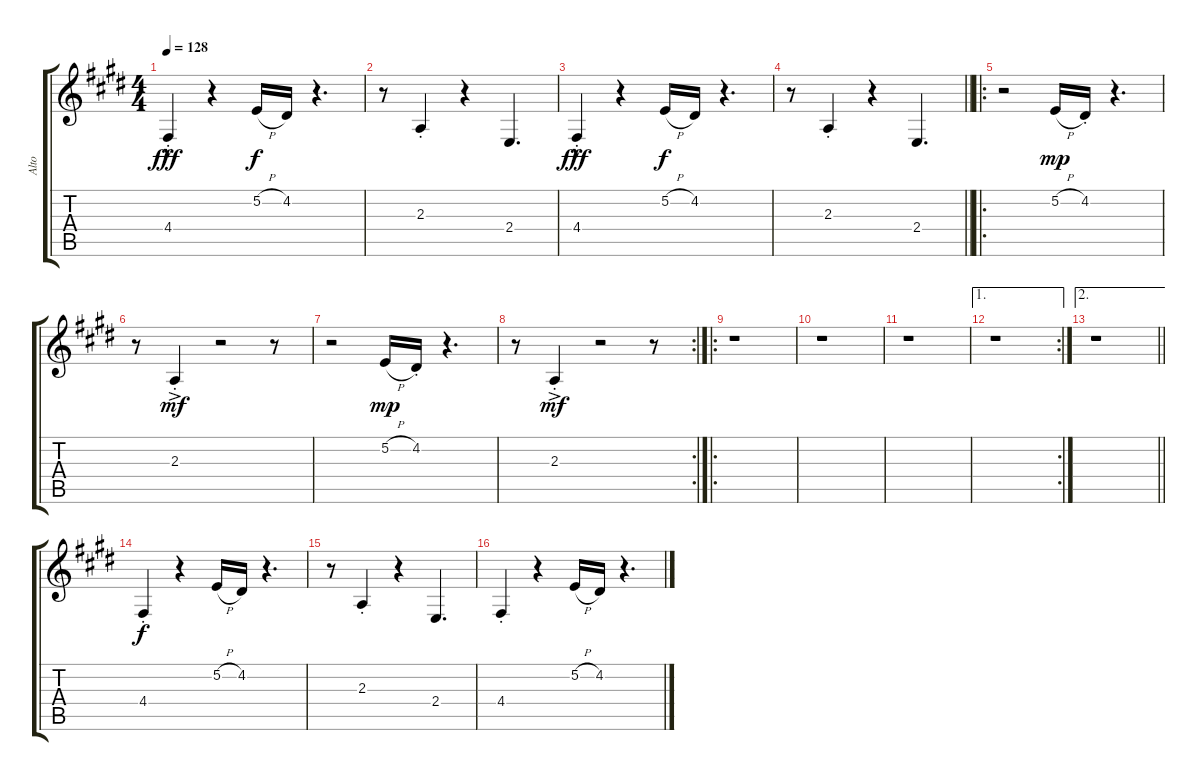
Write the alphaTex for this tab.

\track ("Alto" "Alto") {instrument altosax}
\staff {score tabs}
\tuning (E4 B3 G3 D3 A2 E2) {hide}
\ts (4 4)
\tempo 128
\clef g2
\ks e
4.4{hac st}.4{dy fff instrument altosax} r.4 5.2{h}.16{dy f} 4.2.16 r.4{d} |
\ks c#minor
r.8 2.3{st}.4 r.4 2.4.4{d} |
4.4{hac st}.4{dy fff} r.4 5.2{h}.16{dy f} 4.2.16 r.4{d} |
\barLineRight lightlight
r.8 2.3{st}.4 r.4 2.4.4{d} |
\ro
\ks e
r.2 5.2{h}.16{dy mp} 4.2{st}.16 r.4{d} |
\ks c#minor
r.8 2.3{ac st}.4{dy mf} r.2 r.8 |
r.2 5.2{h}.16{dy mp} 4.2{st}.16 r.4{d} |
\rc 2
r.8 2.3{ac st}.4{dy mf} r.2 r.8 |
\ro
\ks e
r.1 |
\ks c#minor
r.1 |
r.1 |
\ae 1
\rc 2
r.1 |
\ae 2
\barLineRight lightlight
r.1 |
\ks e
4.4{st}.4{dy f} r.4 5.2{h}.16 4.2.16 r.4{d} |
\ks c#minor
r.8 2.3{st}.4 r.4 2.4.4{d} |
4.4{st}.4 r.4 5.2{h}.16 4.2.16 r.4{d}
